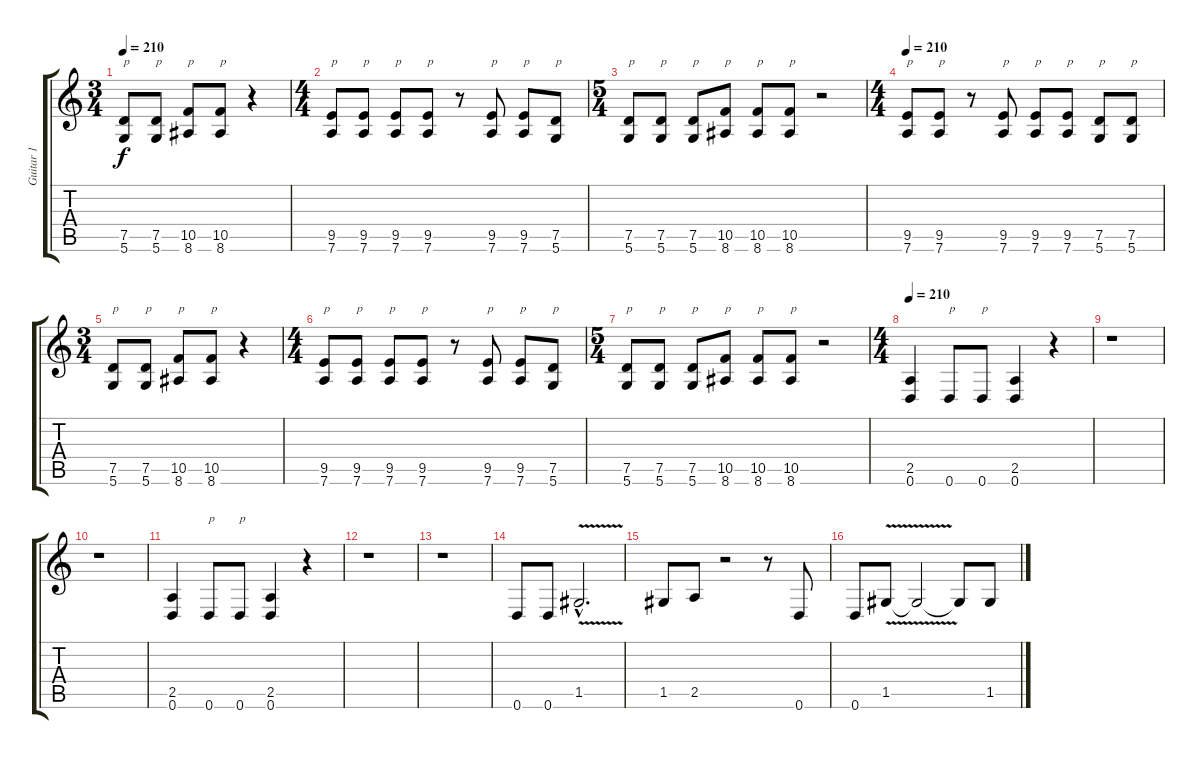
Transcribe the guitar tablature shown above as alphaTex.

\track ("Guitar 1" "Guitar 1") {instrument distortionguitar}
\staff {score tabs}
\tuning (D4 A3 F3 C3 G2 D2) {hide}
\ts (3 4)
\tempo 210
\clef g2
\ks c
(7.5 5.6).8{txt "p" dy f} (7.5 5.6).8{txt "p"} (10.5 8.6).8{txt "p"} (10.5 8.6).8{txt "p"} r.4 |
\ts (4 4)
(9.5 7.6).8{txt "p"} (9.5 7.6).8{txt "p"} (9.5 7.6).8{txt "p"} (9.5 7.6).8{txt "p"} r.8 (9.5 7.6).8{txt "p"} (9.5 7.6).8{txt "p"} (7.5 5.6).8{txt "p"} |
\ts (5 4)
(7.5 5.6).8{txt "p"} (7.5 5.6).8{txt "p"} (7.5 5.6).8{txt "p"} (10.5 8.6).8{txt "p"} (10.5 8.6).8{txt "p"} (10.5 8.6).8{txt "p"} r.2 |
\ts (4 4)
\tempo 210
(9.5 7.6).8{txt "p"} (9.5 7.6).8{txt "p"} r.8 (9.5 7.6).8{txt "p"} (9.5 7.6).8{txt "p"} (9.5 7.6).8{txt "p"} (7.5 5.6).8{txt "p"} (7.5 5.6).8{txt "p"} |
\ts (3 4)
(7.5 5.6).8{txt "p"} (7.5 5.6).8{txt "p"} (10.5 8.6).8{txt "p"} (10.5 8.6).8{txt "p"} r.4 |
\ts (4 4)
(9.5 7.6).8{txt "p"} (9.5 7.6).8{txt "p"} (9.5 7.6).8{txt "p"} (9.5 7.6).8{txt "p"} r.8 (9.5 7.6).8{txt "p"} (9.5 7.6).8{txt "p"} (7.5 5.6).8{txt "p"} |
\ts (5 4)
(7.5 5.6).8{txt "p"} (7.5 5.6).8{txt "p"} (7.5 5.6).8{txt "p"} (10.5 8.6).8{txt "p"} (10.5 8.6).8{txt "p"} (10.5 8.6).8{txt "p"} r.2 |
\ts (4 4)
\tempo 210
(2.5 0.6).4 0.6.8{txt "p"} 0.6.8{txt "p"} (2.5 0.6).4 r.4 |
r.1 |
r.1 |
(2.5 0.6).4 0.6.8{txt "p"} 0.6.8{txt "p"} (2.5 0.6).4 r.4 |
r.1 |
r.1 |
0.6.8 0.6.8 1.5{v hac}.2{d} |
1.5.8 2.5.8 r.2 r.8 0.6.8 |
0.6.8 1.5{v}.8 1.5{t}.2 1.5{t}.8 1.5.8
